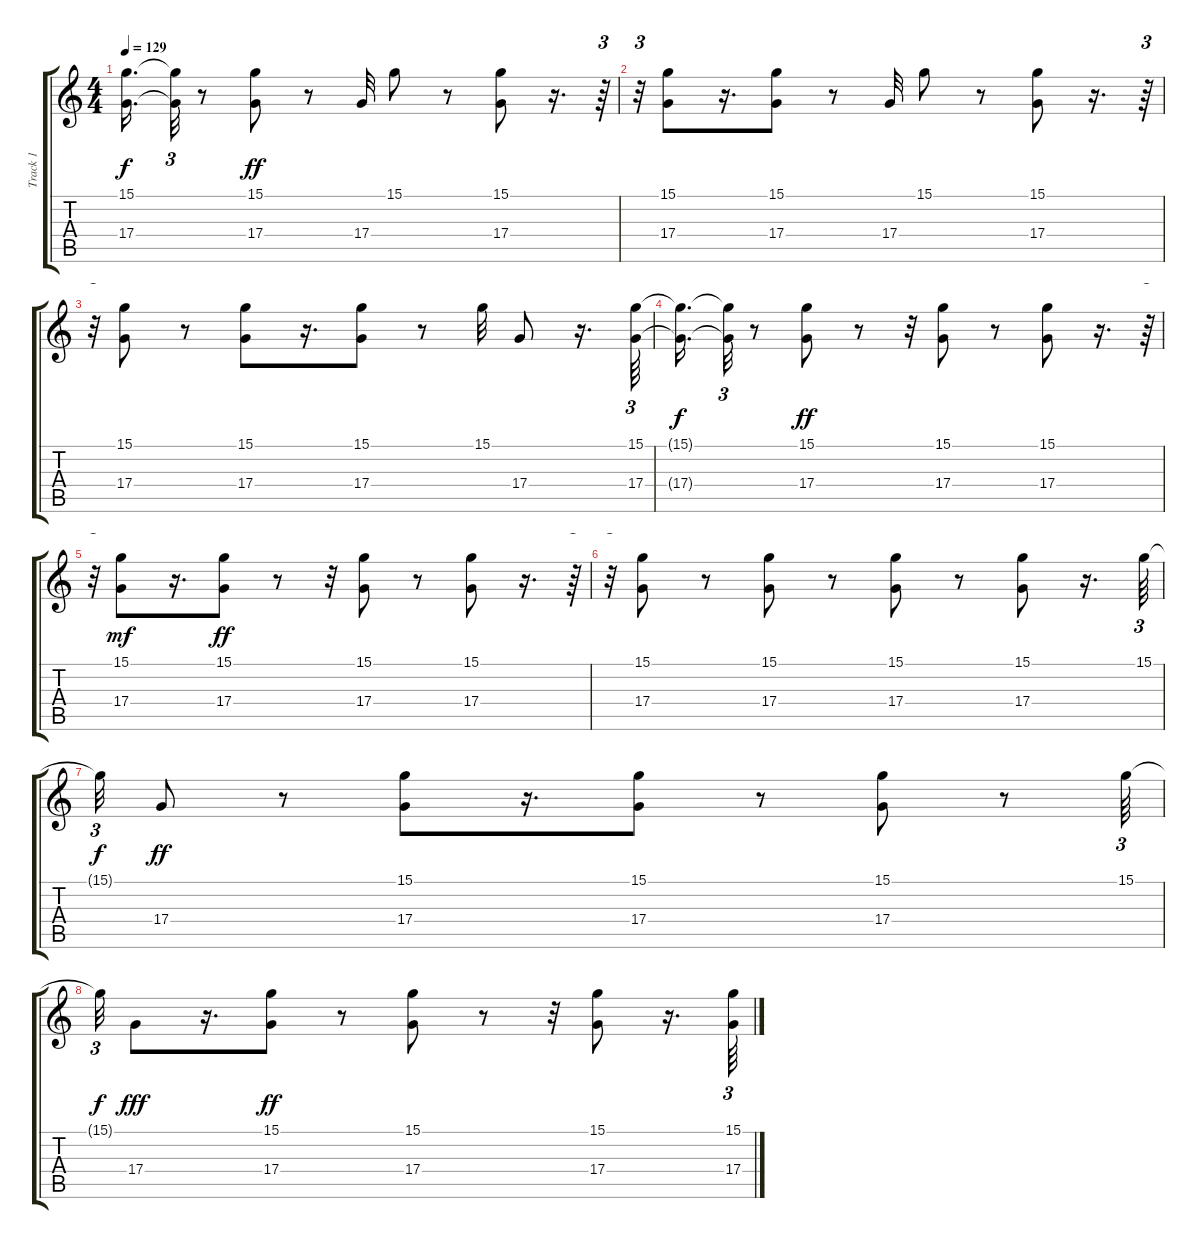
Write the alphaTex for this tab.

\track ("Track 1" "Track 1") {instrument brightacousticpiano}
\staff {score tabs}
\tuning (E4 B3 G3 D3 A2 E2) {hide}
\ts (4 4)
\tempo 129
\clef g2
\ks c
(15.1{t} 17.4{t}).16{d dy f} (15.1{t} 17.4{t}).32{tu (3 2)} r.8 (15.1 17.4).8{dy ff} r.8 17.4.32 15.1.8 r.8 (15.1 17.4).8 r.16{d} r.64{tu (3 2)} |
r.32{tu (3 2)} (15.1 17.4).8 r.16{d} (15.1 17.4).8 r.8 17.4.32 15.1.8 r.8 (15.1 17.4).8 r.16{d} r.64{tu (3 2)} |
r.32{tu (3 2)} (15.1 17.4).8 r.8 (15.1 17.4).8 r.16{d} (15.1 17.4).8 r.8 15.1.32 17.4.8 r.16{d} (15.1 17.4).64{tu (3 2)} |
(15.1{t} 17.4{t}).16{d dy f} (15.1{t} 17.4{t}).32{tu (3 2)} r.8 (15.1 17.4).8{dy ff} r.8 r.32 (15.1 17.4).8 r.8 (15.1 17.4).8 r.16{d} r.64{tu (3 2)} |
r.32{tu (3 2)} (15.1 17.4).8{dy mf} r.16{d} (15.1 17.4).8{dy ff} r.8 r.32 (15.1 17.4).8 r.8 (15.1 17.4).8 r.16{d} r.64{tu (3 2)} |
r.32{tu (3 2)} (15.1 17.4).8 r.8 (15.1 17.4).8 r.8 (15.1 17.4).8 r.8 (15.1 17.4).8 r.16{d} 15.1.64{tu (3 2)} |
15.1{t}.32{tu (3 2) dy f} 17.4.8{dy ff} r.8 (15.1 17.4).8 r.16{d} (15.1 17.4).8 r.8 (15.1 17.4).8 r.8 15.1.64{tu (3 2)} |
15.1{t}.32{tu (3 2) dy f} 17.4.8{dy fff} r.16{d} (15.1 17.4).8{dy ff} r.8 (15.1 17.4).8 r.8 r.32 (15.1 17.4).8 r.16{d} (15.1 17.4).64{tu (3 2)}
